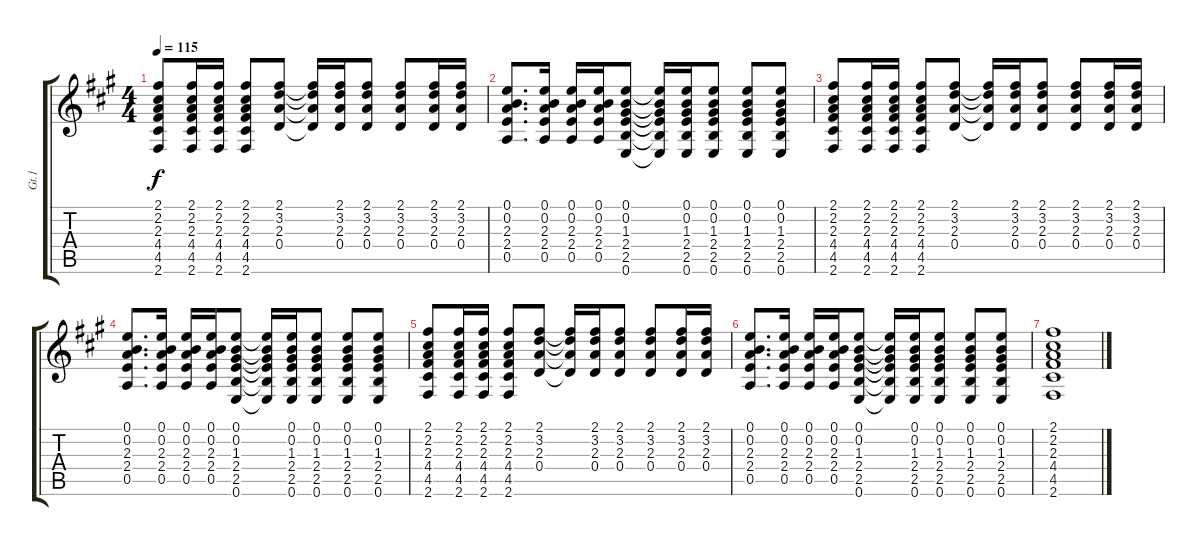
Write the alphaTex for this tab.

\track ("Gt.1" "Gt.1") {instrument acousticguitarsteel}
\staff {score tabs}
\tuning (E4 B3 G3 D3 A2 E2) {hide}
\ts (4 4)
\tempo 115
\clef g2
\ks a
(2.1 2.2 2.3 4.4 4.5 2.6).8{dy f} (2.1 2.2 2.3 4.4 4.5 2.6).16 (2.1 2.2 2.3 4.4 4.5 2.6).16 (2.1 2.2 2.3 4.4 4.5 2.6).8 (2.1 3.2 2.3 0.4).8 (2.1{t} 3.2{t} 2.3{t} 0.4{t}).16 (2.1 3.2 2.3 0.4).16 (2.1 3.2 2.3 0.4).8 (2.1 3.2 2.3 0.4).8 (2.1 3.2 2.3 0.4).16 (2.1 3.2 2.3 0.4).16 |
(0.1 0.2 2.3 2.4 0.5).8{d} (0.1 0.2 2.3 2.4 0.5).16 (0.1 0.2 2.3 2.4 0.5).16 (0.1 0.2 2.3 2.4 0.5).16 (0.1 0.2 1.3 2.4 2.5 0.6).8 (0.1{t} 0.2{t} 1.3{t} 2.4{t} 2.5{t} 0.6{t}).16 (0.1 0.2 1.3 2.4 2.5 0.6).16 (0.1 0.2 1.3 2.4 2.5 0.6).8 (0.1 0.2 1.3 2.4 2.5 0.6).8 (0.1 0.2 1.3 2.4 2.5 0.6).8 |
(2.1 2.2 2.3 4.4 4.5 2.6).8 (2.1 2.2 2.3 4.4 4.5 2.6).16 (2.1 2.2 2.3 4.4 4.5 2.6).16 (2.1 2.2 2.3 4.4 4.5 2.6).8 (2.1 3.2 2.3 0.4).8 (2.1{t} 3.2{t} 2.3{t} 0.4{t}).16 (2.1 3.2 2.3 0.4).16 (2.1 3.2 2.3 0.4).8 (2.1 3.2 2.3 0.4).8 (2.1 3.2 2.3 0.4).16 (2.1 3.2 2.3 0.4).16 |
(0.1 0.2 2.3 2.4 0.5).8{d} (0.1 0.2 2.3 2.4 0.5).16 (0.1 0.2 2.3 2.4 0.5).16 (0.1 0.2 2.3 2.4 0.5).16 (0.1 0.2 1.3 2.4 2.5 0.6).8 (0.1{t} 0.2{t} 1.3{t} 2.4{t} 2.5{t} 0.6{t}).16 (0.1 0.2 1.3 2.4 2.5 0.6).16 (0.1 0.2 1.3 2.4 2.5 0.6).8 (0.1 0.2 1.3 2.4 2.5 0.6).8 (0.1 0.2 1.3 2.4 2.5 0.6).8 |
(2.1 2.2 2.3 4.4 4.5 2.6).8 (2.1 2.2 2.3 4.4 4.5 2.6).16 (2.1 2.2 2.3 4.4 4.5 2.6).16 (2.1 2.2 2.3 4.4 4.5 2.6).8 (2.1 3.2 2.3 0.4).8 (2.1{t} 3.2{t} 2.3{t} 0.4{t}).16 (2.1 3.2 2.3 0.4).16 (2.1 3.2 2.3 0.4).8 (2.1 3.2 2.3 0.4).8 (2.1 3.2 2.3 0.4).16 (2.1 3.2 2.3 0.4).16 |
(0.1 0.2 2.3 2.4 0.5).8{d} (0.1 0.2 2.3 2.4 0.5).16 (0.1 0.2 2.3 2.4 0.5).16 (0.1 0.2 2.3 2.4 0.5).16 (0.1 0.2 1.3 2.4 2.5 0.6).8 (0.1{t} 0.2{t} 1.3{t} 2.4{t} 2.5{t} 0.6{t}).16 (0.1 0.2 1.3 2.4 2.5 0.6).16 (0.1 0.2 1.3 2.4 2.5 0.6).8 (0.1 0.2 1.3 2.4 2.5 0.6).8 (0.1 0.2 1.3 2.4 2.5 0.6).8 |
(2.1 2.2 2.3 4.4 4.5 2.6).1
